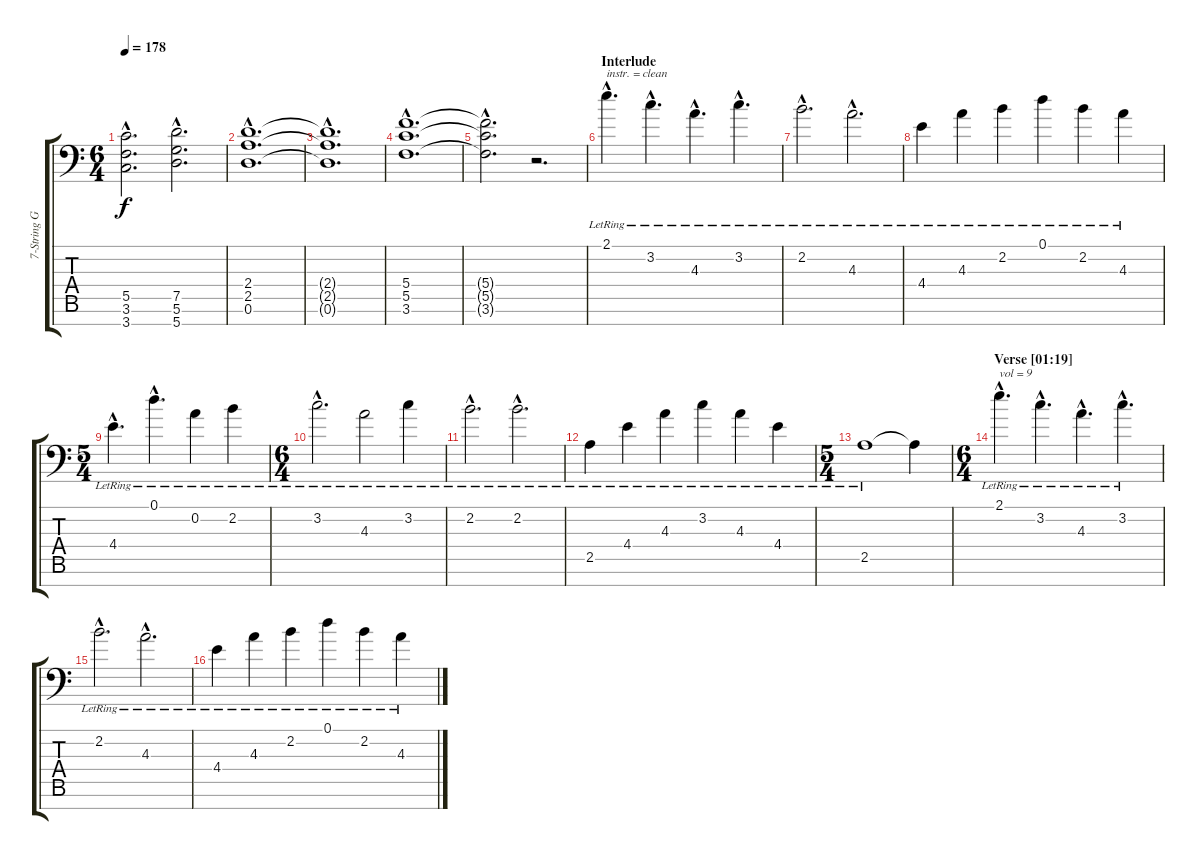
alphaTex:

\track ("7-String Guitar" "7-String G") {instrument distortionguitar}
\staff {score tabs}
\tuning (D4 A3 F3 C3 G2 D2 A1) {hide}
\ts (6 4)
\tempo 178
\clef f4
\ks c
(5.5{hac} 3.6{hac} 3.7{hac}).2{d dy f} (7.5{hac} 5.6{hac} 5.7{hac}).2{d} |
\section ("" "")
(2.4{hac} 2.5{hac} 0.6{hac}).1{d} |
(2.4{hac t} 2.5{hac t} 0.6{hac t}).1{d} |
(5.4{hac} 5.5{hac} 3.6{hac}).1{d} |
(5.4{hac t} 5.5{hac t} 3.6{hac t}).2{d} r.2{d} |
\section ("" "Interlude")
2.1{hac lr}.4{d txt "instr. = clean" instrument acousticguitarnylon} 3.2{hac lr}.4{d} 4.3{hac lr}.4{d} 3.2{hac lr}.4{d} |
2.2{hac lr}.2{d} 4.3{hac lr}.2{d} |
4.4{lr}.4 4.3{lr}.4 2.2{lr}.4 0.1{lr}.4 2.2{lr}.4 4.3{lr}.4 |
\ts (5 4)
4.4{hac lr}.4{d} 0.1{hac lr}.4{d} 0.2{lr}.4 2.2{lr}.4 |
\ts (6 4)
3.2{hac lr}.2{d} 4.3{lr}.2 3.2{lr}.4 |
2.2{hac lr}.2{d} 2.2{hac lr}.2{d} |
2.5{lr}.4 4.4{lr}.4 4.3{lr}.4 3.2{lr}.4 4.3{lr}.4 4.4{lr}.4 |
\ts (5 4)
2.5{lr}.1 2.5{t}.4 |
\ts (6 4)
\section ("" "Verse [01:19]")
2.1{hac lr}.4{d txt "vol = 9" volume 9} 3.2{hac lr}.4{d} 4.3{hac lr}.4{d} 3.2{hac lr}.4{d} |
2.2{hac lr}.2{d} 4.3{hac lr}.2{d} |
4.4{lr}.4 4.3{lr}.4 2.2{lr}.4 0.1{lr}.4 2.2{lr}.4 4.3{lr}.4
